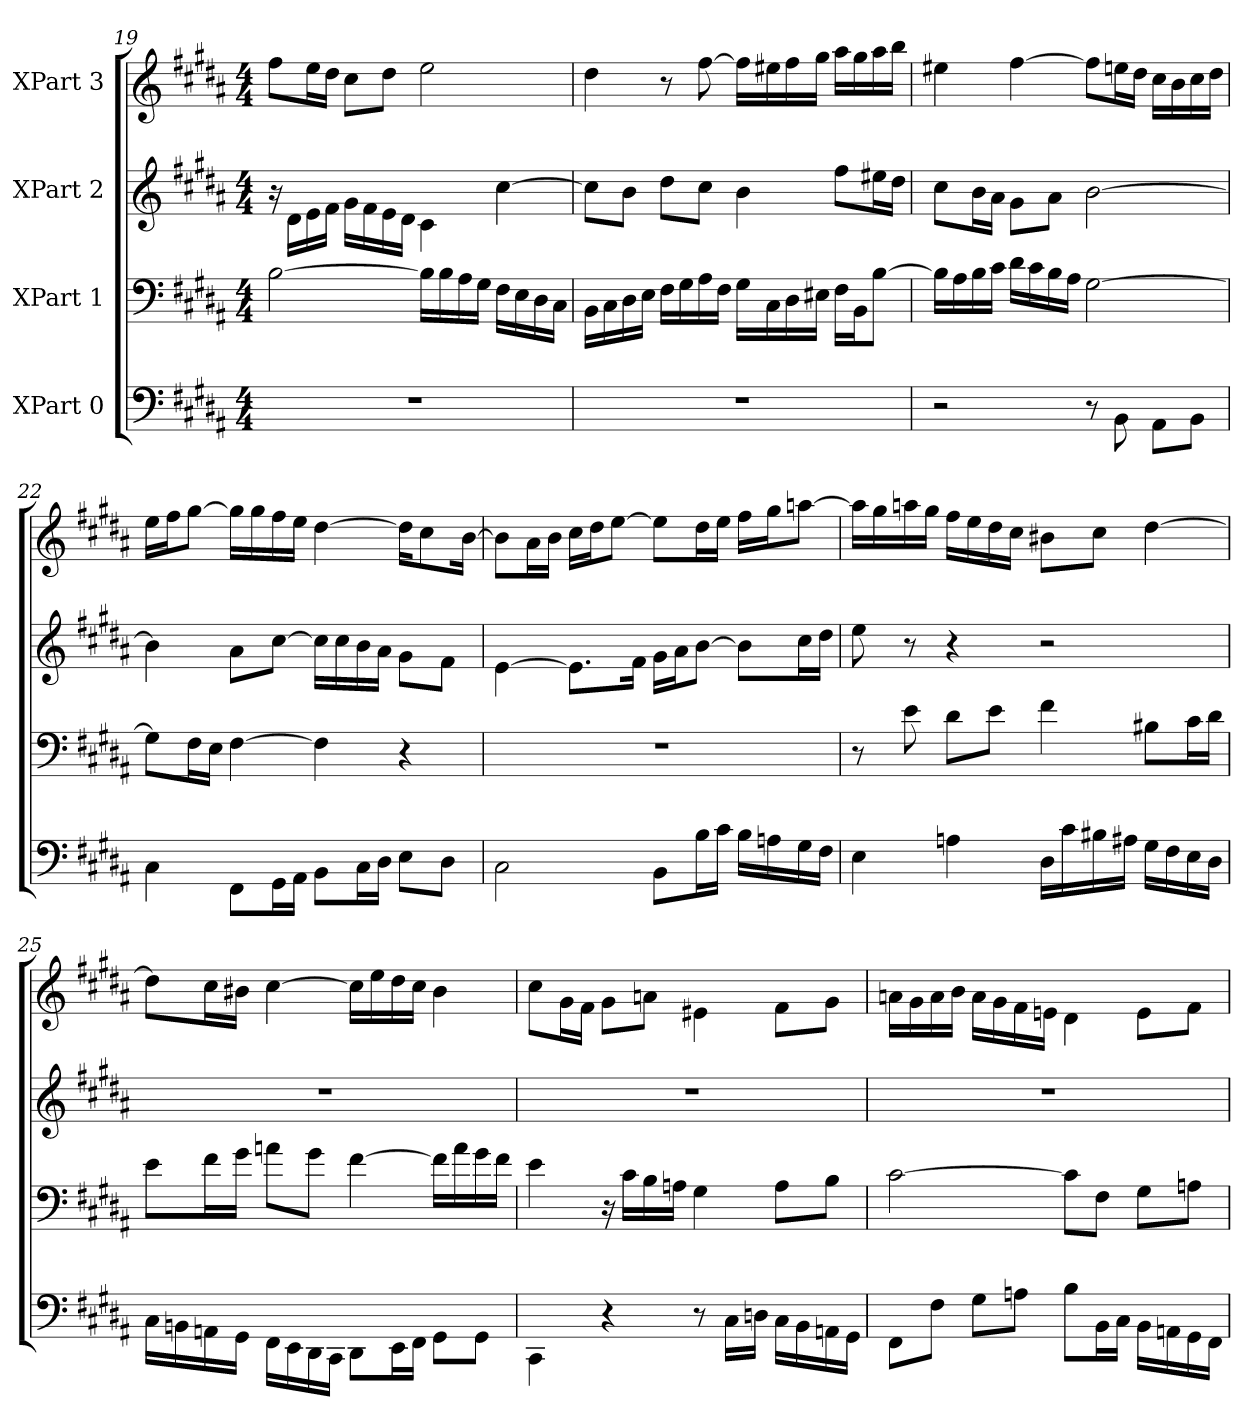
**kern	**kern	**kern	**kern
*part4	*part3	*part2	*part1
*staff4	*staff3	*staff2	*staff1
*I"XPart 0	*I"XPart 1	*I"XPart 2	*I"XPart 3
*clefF4	*clefF4	*clefG2	*clefG2
*k[f#c#g#d#a#]	*k[f#c#g#d#a#]	*k[f#c#g#d#a#]	*k[f#c#g#d#a#]
*M4/4	*M4/4	*M4/4	*M4/4
=19	=19	=19	=19
1r	[2B\	16r	8ff#\L
.	.	16d#\L	.
.	.	16e\	16ee\
.	.	16f#\J	16dd#\J
.	.	16g#\L	8cc#\L
.	.	16f#\	.
.	.	16e\	8dd#\J
.	.	16d#\J	.
.	16B\L]	4c#\	2ee\
.	16B\	.	.
.	16A#\	.	.
.	16G#\J	.	.
.	16F#\L	[4cc#\	.
.	16E\	.	.
.	16D#\	.	.
.	16C#\J	.	.
=20	=20	=20	=20
1r	16BB\L	8cc#\L]	4dd#\
.	16C#\	.	.
.	16D#\	8b\J	.
.	16E\J	.	.
.	16F#\L	8dd#\L	8r
.	16G#\	.	.
.	16A#\	8cc#\J	[8ff#\
.	16F#\J	.	.
.	16G#\L	4b\	16ff#\L]
.	16C#\	.	16ee#X\
.	16D#\	.	16ff#\
.	16E#X\J	.	16gg#\J
.	16F#\L	8ff#\L	16aa#\L
.	16BB\	.	16gg#\
.	[8B\J	16ee#X\	16aa#\
.	.	16dd#\J	16bb\J
=21	=21	=21	=21
2r	16B\L]	8cc#\L	4ee#X\
.	16A#\	.	.
.	16B\	16b\	.
.	16c#\J	16a#\J	.
.	16d#\L	8g#\L	[4ff#\
.	16c#\	.	.
.	16B\	8a#\J	.
.	16A#\J	.	.
8r	[2G#\	[2b\	8ff#\L]
8BB\	.	.	16een\
.	.	.	16dd#\J
8AA#\L	.	.	16cc#\L
.	.	.	16b\
8BB\J	.	.	16cc#\
.	.	.	16dd#\J
=22	=22	=22	=22
4C#\	8G#\L]	4b\]	16ee\L
.	.	.	16ff#\
.	16F#\	.	[8gg#\J
.	16E\J	.	.
8FF#\L	[4F#\	8a#\L	16gg#\L]
.	.	.	16gg#\
16GG#\	.	[8cc#\J	16ff#\
16AA#\J	.	.	16ee\J
8BB\L	4F#\]	16cc#\L]	[4dd#\
.	.	16cc#\	.
16C#\	.	16b\	.
16D#\J	.	16a#\J	.
8E\L	4r	8g#\L	16dd#\L]
.	.	.	8cc#\
8D#\J	.	8f#\J	.
.	.	.	[16b\J
=23	=23	=23	=23
2C#\	1r	[4e\	8b\L]
.	.	.	16a#\
.	.	.	16b\J
.	.	8.e\L]	16cc#\L
.	.	.	16dd#\
.	.	.	[8ee\J
.	.	16f#\J	.
8BB\L	.	16g#\L	8ee\L]
.	.	16a#\	.
16B\	.	[8b\J	16dd#\
16c#\J	.	.	16ee\J
16B\L	.	8b\L]	16ff#\L
16An\	.	.	16gg#\
16G#\	.	16cc#\	[8aan\J
16F#\J	.	16dd#\J	.
=24	=24	=24	=24
4E\	8r	8ee\	16aan\L]
.	.	.	16gg#\
.	8e\	8r	16aan\
.	.	.	16gg#\J
4An\	8d#\L	4r	16ff#\L
.	.	.	16ee\
.	8e\J	.	16dd#\
.	.	.	16cc#\J
16D#\L	4f#\	2r	8b#X\L
16c#\	.	.	.
16B#X\	.	.	8cc#\J
16A#X\J	.	.	.
16G#\L	8B#X\L	.	[4dd#\
16F#\	.	.	.
16E\	16c#\	.	.
16D#\J	16d#\J	.	.
=25	=25	=25	=25
16C#\L	8e\L	1r	8dd#\L]
16BBn\	.	.	.
16AAn\	16f#\	.	16cc#\
16GG#\J	16g#\J	.	16b#X\J
16FF#\L	8an\L	.	[4cc#\
16EE\	.	.	.
16DD#\	8g#\J	.	.
16CC#\J	.	.	.
8DD#\L	[4f#\	.	16cc#\L]
.	.	.	16ee\
16EE\	.	.	16dd#\
16FF#\J	.	.	16cc#\J
8GG#\L	16f#\L]	.	4b#\
.	16a\	.	.
8GG#\J	16g#\	.	.
.	16f#\J	.	.
=26	=26	=26	=26
4CC#\	4e\	1r	8cc#\L
.	.	.	16g#\
.	.	.	16f#\J
4r	16r	.	8g#\L
.	16c#\L	.	.
.	16B\	.	8an\J
.	16An\J	.	.
8r	4G#\	.	4e#X\
16C#\L	.	.	.
16Dn\J	.	.	.
16C#\L	8A\L	.	8f#\L
16BB\	.	.	.
16AAn\	8B\J	.	8g#\J
16GG#\J	.	.	.
=27	=27	=27	=27
8FF#\L	[2c#\	1r	16an\L
.	.	.	16g#\
8F#\J	.	.	16a\
.	.	.	16b\J
8G#\L	.	.	16a\L
.	.	.	16g#\
8An\J	.	.	16f#\
.	.	.	16en\J
8B\L	8c#\L]	.	4d#\
16BB\	8F#\J	.	.
16C#\J	.	.	.
16BB\L	8G#\L	.	8e\L
16AAn\	.	.	.
16GG#\	8An\J	.	8f#\J
16FF#\J	.	.	.
=	=	=	=
*-	*-	*-	*-
